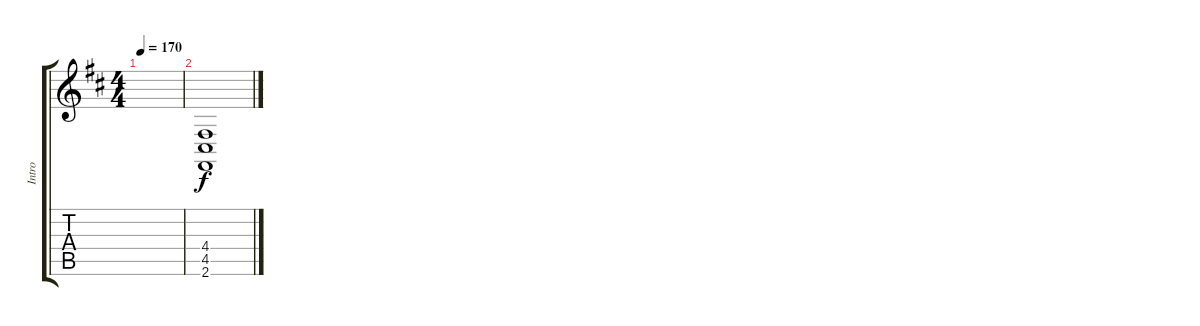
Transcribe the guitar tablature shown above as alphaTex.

\track ("Intro" "Intro") {instrument lead3calliope}
\staff {score tabs}
\tuning (E4 B3 G3 D3 A2 E2) {hide}
\ts (4 4)
\tempo 170
\clef g2
\ks d
|
(4.4 4.5 2.6).1{volume 10 instrument seashore}
